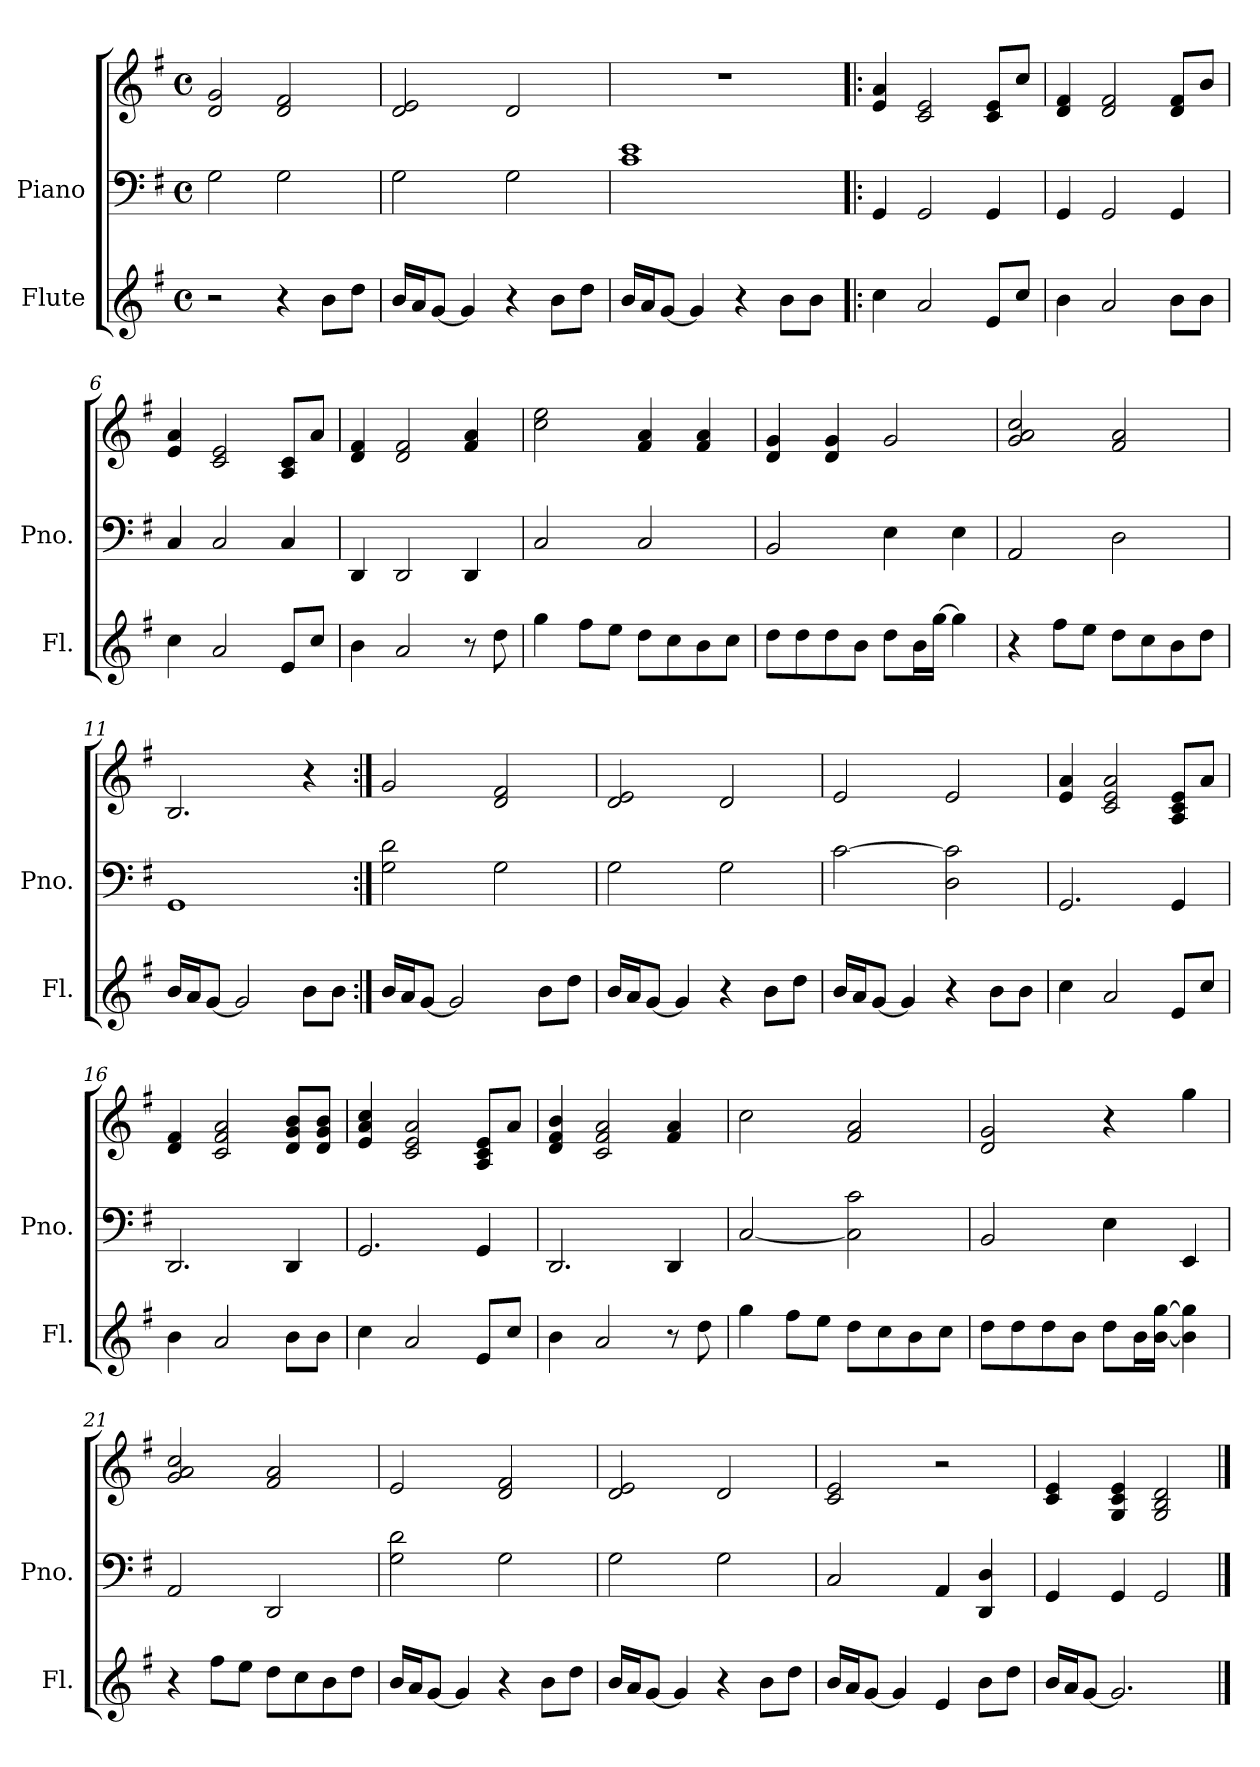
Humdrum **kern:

**kern	**kern	**kern
*part2	*part1	*part1
*staff3	*staff2	*staff1
*I"Flute	*I"Piano	*
*I'Fl.	*I'Pno.	*
*clefG2	*clefF4	*clefG2
*k[f#]	*k[f#]	*k[f#]
*M4/4	*M4/4	*M4/4
*met(c)	*met(c)	*met(c)
*MM54	*MM54	*MM54
=1	=1	=1
2r	2G\	2d/ 2g/
4r	2G\	2d/ 2f#/
8b\L	.	.
8dd\J	.	.
=2	=2	=2
16b/LL	2G\	2d/ 2e/
16a/J	.	.
[8g/J	.	.
4g/]	.	.
4r	2G\	2d/
8b\L	.	.
8dd\J	.	.
=3	=3	=3
16b/LL	1c 1e	1r
16a/J	.	.
[8g/J	.	.
4g/]	.	.
4r	.	.
8b\L	.	.
8b\J	.	.
=4!|:	=4!|:	=4!|:
4cc\	4GG/	4e/ 4a/
2a/	2GG/	2c/ 2e/
8e/L	4GG/	8c/ 8e/L
8cc/J	.	8cc/J
=5	=5	=5
4b\	4GG/	4d/ 4f#/
2a/	2GG/	2d/ 2f#/
8b\L	4GG/	8d/ 8f#/L
8b\J	.	8b/J
=6	=6	=6
4cc\	4C/	4e/ 4a/
2a/	2C/	2c/ 2e/
8e/L	4C/	8A/ 8c/L
8cc/J	.	8a/J
=7	=7	=7
4b\	4DD/	4d/ 4f#/
2a/	2DD/	2d/ 2f#/
8r	4DD/	4f#/ 4a/
8dd\	.	.
!!LO:LB:g=z
=8	=8	=8
4gg\	2C/	2cc\ 2ee\
8ff#\L	.	.
8ee\J	.	.
8dd\L	2C/	4f#/ 4a/
8cc\	.	.
8b\	.	4f#/ 4a/
8cc\J	.	.
=9	=9	=9
8dd\L	2BB/	4d/ 4g/
8dd\	.	.
8dd\	.	4d/ 4g/
8b\J	.	.
8dd\L	4E\	2g/
16b\L	.	.
[16gg\JJ	.	.
4gg\]	4E\	.
=10	=10	=10
4r	2AA/	2g/ 2a/ 2cc/
8ff#\L	.	.
8ee\J	.	.
8dd\L	2D\	2f#/ 2a/
8cc\	.	.
8b\	.	.
8dd\J	.	.
=11	=11	=11
16b/LL	1GG	2.B/
16a/J	.	.
[8g/J	.	.
2g/]	.	.
8b\L	.	4r
8b\J	.	.
=12:|!	=12:|!	=12:|!
16b/LL	2G\ 2d\	2g/
16a/J	.	.
[8g/J	.	.
2g/]	.	.
.	2G\	2d/ 2f#/
8b\L	.	.
8dd\J	.	.
!!LO:LB:g=z
=13	=13	=13
16b/LL	2G\	2d/ 2e/
16a/J	.	.
[8g/J	.	.
4g/]	.	.
4r	2G\	2d/
8b\L	.	.
8dd\J	.	.
=14	=14	=14
16b/LL	[2c\	2e/
16a/J	.	.
[8g/J	.	.
4g/]	.	.
4r	2D\ 2c\]	2e/
8b\L	.	.
8b\J	.	.
=15	=15	=15
4cc\	2.GG/	4e/ 4a/
2a/	.	2c/ 2e/ 2a/
8e/L	4GG/	8A/ 8c/ 8e/L
8cc/J	.	8a/J
=16	=16	=16
4b\	2.DD/	4d/ 4f#/
2a/	.	2c/ 2f#/ 2a/
8b\L	4DD/	8d/ 8g/ 8b/L
8b\J	.	8d/ 8g/ 8b/J
=17	=17	=17
4cc\	2.GG/	4e/ 4a/ 4cc/
2a/	.	2c/ 2e/ 2a/
8e/L	4GG/	8A/ 8c/ 8e/L
8cc/J	.	8a/J
=18	=18	=18
4b\	2.DD/	4d/ 4f#/ 4b/
2a/	.	2c/ 2f#/ 2a/
8r	4DD/	4f#/ 4a/
8dd\	.	.
=19	=19	=19
4gg\	[2C/	2cc\
8ff#\L	.	.
8ee\J	.	.
8dd\L	2C\] 2c\	2f#/ 2a/
8cc\	.	.
8b\	.	.
8cc\J	.	.
!!LO:PB:g=z
=20	=20	=20
8dd\L	2BB/	2d/ 2g/
8dd\	.	.
8dd\	.	.
8b\J	.	.
8dd\L	4E\	4r
16b\L	.	.
[16b\ [16gg\JJ	.	.
4b\] 4gg\]	4EE/	4gg\
=21	=21	=21
4r	2AA/	2g/ 2a/ 2cc/
8ff#\L	.	.
8ee\J	.	.
8dd\L	2DD/	2f#/ 2a/
8cc\	.	.
8b\	.	.
8dd\J	.	.
=22	=22	=22
16b/LL	2G\ 2d\	2e/
16a/J	.	.
[8g/J	.	.
4g/]	.	.
4r	2G\	2d/ 2f#/
8b\L	.	.
8dd\J	.	.
=23	=23	=23
16b/LL	2G\	2d/ 2e/
16a/J	.	.
[8g/J	.	.
4g/]	.	.
4r	2G\	2d/
8b\L	.	.
8dd\J	.	.
=24	=24	=24
16b/LL	2C/	2c/ 2e/
16a/J	.	.
[8g/J	.	.
4g/]	.	.
4e/	4AA/	2r
8b\L	4DD/ 4D/	.
8dd\J	.	.
!!LO:LB:g=z
=25	=25	=25
16b/LL	4GG/	4c/ 4e/
16a/J	.	.
[8g/J	.	.
2.g/]	4GG/	4G/ 4c/ 4e/
.	2GG/	2G/ 2B/ 2d/
==	==	==
*-	*-	*-
